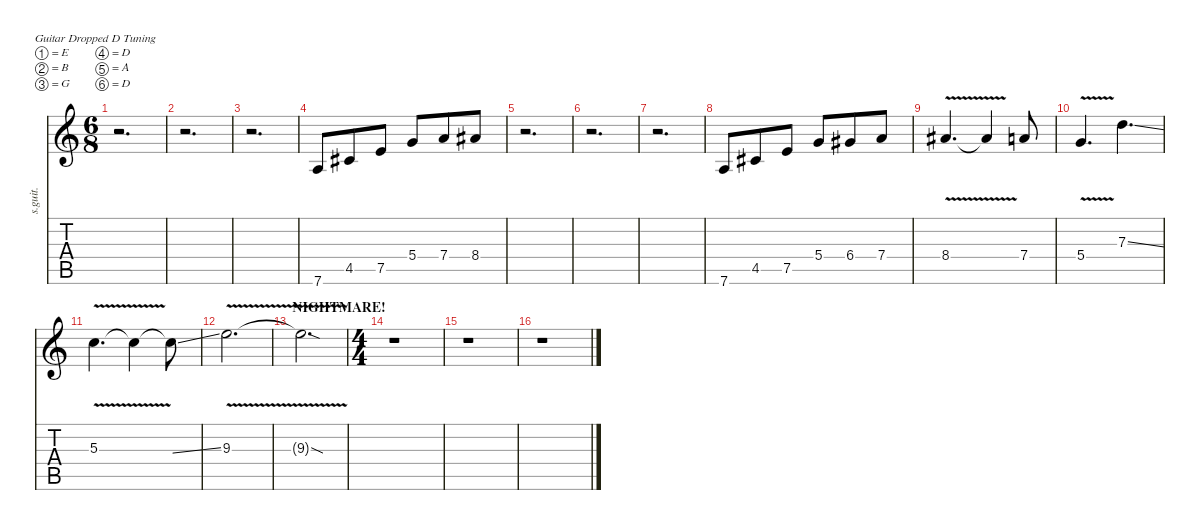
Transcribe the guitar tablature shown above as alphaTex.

\defaultSystemsLayout 4
\hideDynamics
\bracketExtendMode nobrackets
\track ("Backing Guitar 2" "s.guit.") {instrument distortionguitar}
\staff {score tabs}
\tuning (E4 B3 G3 D3 A2 D2)
\ts (6 8)
\tempo (130 hide)
\clef g2
\ks c
r.2{d dy f} |
r.2{d} |
r.2{d} |
7.6.8{lyrics (0 "") lyrics (1 "") lyrics (2 "") lyrics (3 "") lyrics (4 "")} 4.5{acc #}.8{lyrics (0 "") lyrics (1 "") lyrics (2 "") lyrics (3 "") lyrics (4 "")} 7.5.8{lyrics (0 "") lyrics (1 "") lyrics (2 "") lyrics (3 "") lyrics (4 "")} 5.4.8{lyrics (0 "") lyrics (1 "") lyrics (2 "") lyrics (3 "") lyrics (4 "")} 7.4.8{lyrics (0 "") lyrics (1 "") lyrics (2 "") lyrics (3 "") lyrics (4 "")} 8.4{acc #}.8{lyrics (0 "") lyrics (1 "") lyrics (2 "") lyrics (3 "") lyrics (4 "")} |
r.2{d} |
r.2{d} |
r.2{d} |
7.6.8{lyrics (0 "") lyrics (1 "") lyrics (2 "") lyrics (3 "") lyrics (4 "")} 4.5{acc #}.8{lyrics (0 "") lyrics (1 "") lyrics (2 "") lyrics (3 "") lyrics (4 "")} 7.5.8{lyrics (0 "") lyrics (1 "") lyrics (2 "") lyrics (3 "") lyrics (4 "")} 5.4.8{lyrics (0 "") lyrics (1 "") lyrics (2 "") lyrics (3 "") lyrics (4 "")} 6.4{acc #}.8{lyrics (0 "") lyrics (1 "") lyrics (2 "") lyrics (3 "") lyrics (4 "")} 7.4.8{lyrics (0 "") lyrics (1 "") lyrics (2 "") lyrics (3 "") lyrics (4 "")} |
8.4{v acc #}.4{d lyrics (0 "") lyrics (1 "") lyrics (2 "") lyrics (3 "") lyrics (4 "")} 8.4{v t acc #}.4{lyrics (0 "") lyrics (1 "") lyrics (2 "") lyrics (3 "") lyrics (4 "")} 7.4.8{lyrics (0 "") lyrics (1 "") lyrics (2 "") lyrics (3 "") lyrics (4 "")} |
5.4{v}.4{d lyrics (0 "") lyrics (1 "") lyrics (2 "") lyrics (3 "") lyrics (4 "")} 7.3{ss}.4{d lyrics (0 "") lyrics (1 "") lyrics (2 "") lyrics (3 "") lyrics (4 "")} |
5.3{v}.4{d lyrics (0 "") lyrics (1 "") lyrics (2 "") lyrics (3 "") lyrics (4 "")} 5.3{t}.4{lyrics (0 "") lyrics (1 "") lyrics (2 "") lyrics (3 "") lyrics (4 "")} 5.3{ss t}.8{lyrics (0 "") lyrics (1 "") lyrics (2 "") lyrics (3 "") lyrics (4 "")} |
9.3{v}.2{d lyrics (0 "") lyrics (1 "") lyrics (2 "") lyrics (3 "") lyrics (4 "")} |
\section ("" "NIGHTMARE!")
9.3{v sod t}.2{d lyrics (0 "") lyrics (1 "") lyrics (2 "") lyrics (3 "") lyrics (4 "")} |
\ts (4 4)
\beaming (8 2 2 2 2)
r.1 |
r.1 |
r.1
